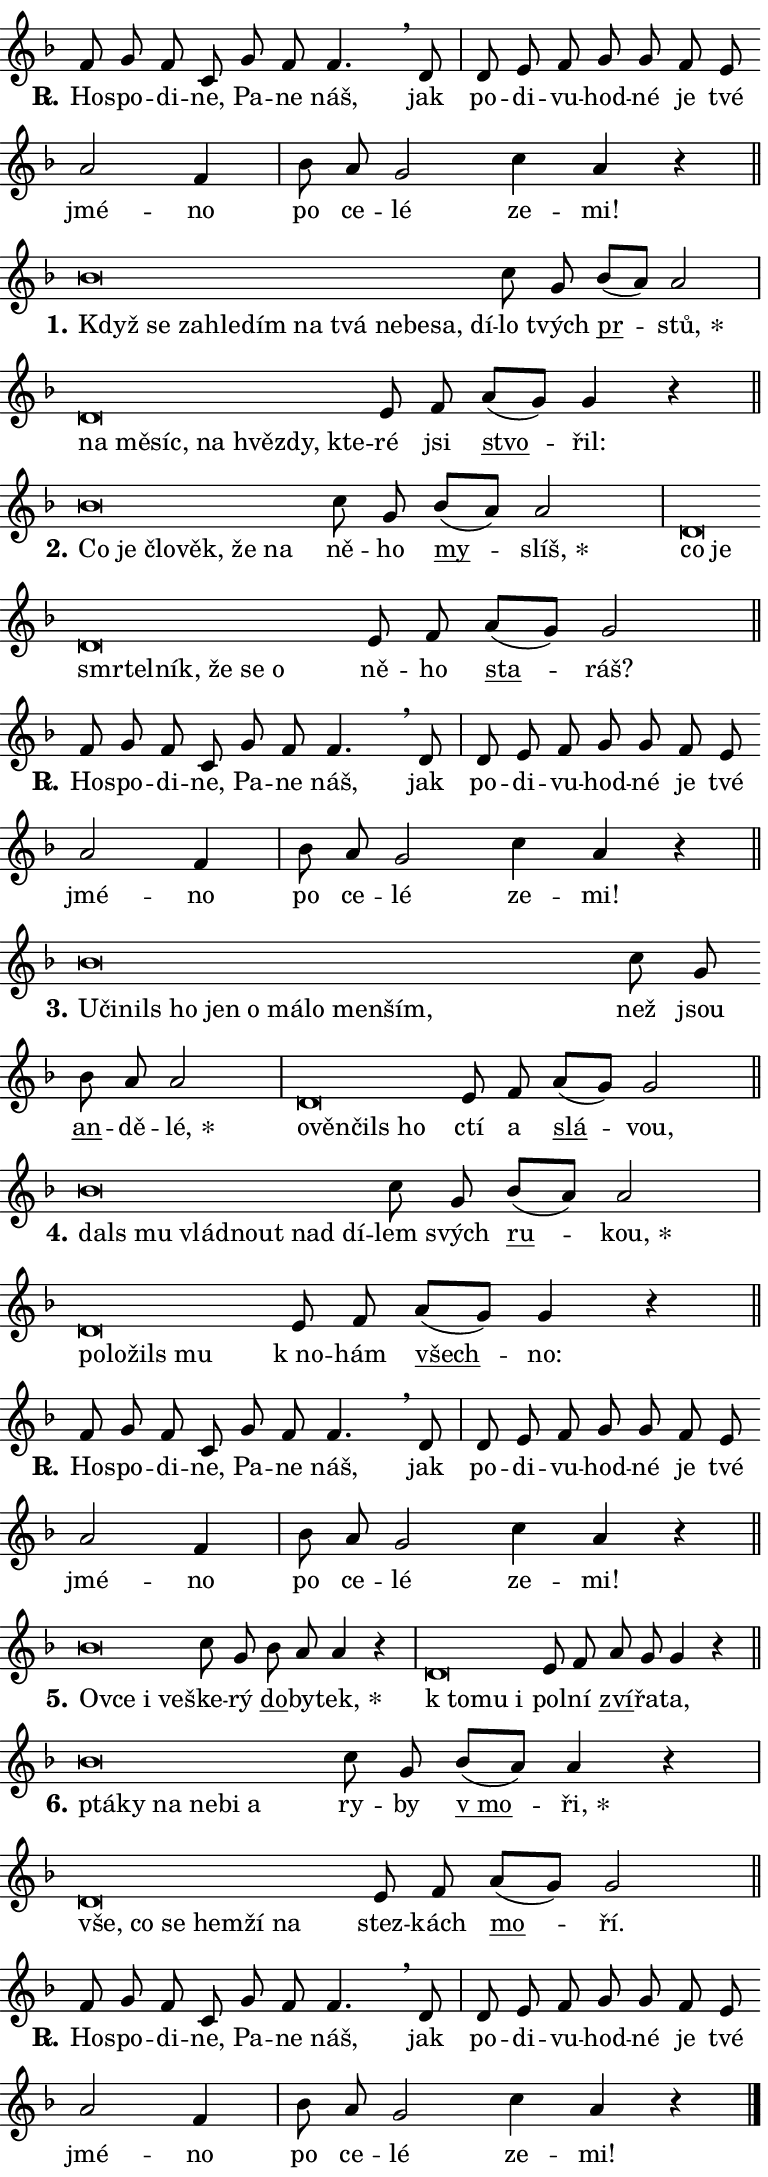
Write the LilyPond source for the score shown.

\version "2.24.0"
\header { tagline = "" }
\paper {
  indent = 0\cm
  top-margin = 0\cm
  right-margin = 0.13\cm % to fit lyric hyphens
  bottom-margin = 0\cm
  left-margin = 0\cm
  paper-width = 13\cm
  page-breaking = #ly:one-page-breaking
  system-system-spacing.basic-distance = #11
  score-system-spacing.basic-distance = #11
  ragged-last = ##f
}


%% Author: Thomas Morley
%% https://lists.gnu.org/archive/html/lilypond-user/2020-05/msg00002.html
#(define (line-position grob)
"Returns position of @var[grob} in current system:
   @code{'start}, if at first time-step
   @code{'end}, if at last time-step
   @code{'middle} otherwise
"
  (let* ((col (ly:item-get-column grob))
         (ln (ly:grob-object col 'left-neighbor))
         (rn (ly:grob-object col 'right-neighbor))
         (col-to-check-left (if (ly:grob? ln) ln col))
         (col-to-check-right (if (ly:grob? rn) rn col))
         (break-dir-left
           (and
             (ly:grob-property col-to-check-left 'non-musical #f)
             (ly:item-break-dir col-to-check-left)))
         (break-dir-right
           (and
             (ly:grob-property col-to-check-right 'non-musical #f)
             (ly:item-break-dir col-to-check-right))))
        (cond ((eqv? 1 break-dir-left) 'start)
              ((eqv? -1 break-dir-right) 'end)
              (else 'middle))))

#(define (tranparent-at-line-position vctor)
  (lambda (grob)
  "Relying on @code{line-position} select the relevant enry from @var{vctor}.
Used to determine transparency,"
    (case (line-position grob)
      ((end) (not (vector-ref vctor 0)))
      ((middle) (not (vector-ref vctor 1)))
      ((start) (not (vector-ref vctor 2))))))

noteHeadBreakVisibility =
#(define-music-function (break-visibility)(vector?)
"Makes @code{NoteHead}s transparent relying on @var{break-visibility}"
#{
  \override NoteHead.transparent =
    #(tranparent-at-line-position break-visibility)
#})

#(define delete-ledgers-for-transparent-note-heads
  (lambda (grob)
    "Reads whether a @code{NoteHead} is transparent.
If so this @code{NoteHead} is removed from @code{'note-heads} from
@var{grob}, which is supposed to be @code{LedgerLineSpanner}.
As a result ledgers are not printed for this @code{NoteHead}"
    (let* ((nhds-array (ly:grob-object grob 'note-heads))
           (nhds-list
             (if (ly:grob-array? nhds-array)
                 (ly:grob-array->list nhds-array)
                 '()))
           ;; Relies on the transparent-property being done before
           ;; Staff.LedgerLineSpanner.after-line-breaking is executed.
           ;; This is fragile ...
           (to-keep
             (remove
               (lambda (nhd)
                 (ly:grob-property nhd 'transparent #f))
               nhds-list)))
      ;; TODO find a better method to iterate over grob-arrays, similiar
      ;; to filter/remove etc for lists
      ;; For now rebuilt from scratch
      (set! (ly:grob-object grob 'note-heads)  '())
      (for-each
        (lambda (nhd)
          (ly:pointer-group-interface::add-grob grob 'note-heads nhd))
        to-keep))))

squashNotes = {
  \override NoteHead.X-extent = #'(-0.2 . 0.2)
  \override NoteHead.Y-extent = #'(-0.75 . 0)
  \override NoteHead.stencil =
    #(lambda (grob)
       (let ((pos (ly:grob-property grob 'staff-position)))
         (begin
           (if (< pos -7) (display "ERROR: Lower brevis then expected\n") (display ""))
           (if (<= pos -6) ly:text-interface::print ly:note-head::print))))
}
unSquashNotes = {
  \revert NoteHead.X-extent
  \revert NoteHead.Y-extent
  \revert NoteHead.stencil
}

hideNotes = \noteHeadBreakVisibility #begin-of-line-visible
unHideNotes = \noteHeadBreakVisibility #all-visible

% work-around for resetting accidentals
% https://lilypond.org/doc/v2.23/Documentation/notation/displaying-rhythms#unmetered-music
cadenzaMeasure = {
  \cadenzaOff
  \partial 1024 s1024
  \cadenzaOn
}

#(define-markup-command (accent layout props text) (markup?)
  "Underline accented syllable"
  (interpret-markup layout props
    #{\markup \override #'(offset . 4.3) \underline { #text }#}))

responsum = \markup \concat {
  "R" \hspace #-1.05 \path #0.1 #'((moveto 0 0.07) (lineto 0.9 0.8)) \hspace #0.05 "."
}

spaceSize = #0.6828661417322834 % exact space size for TeX Gyre Schola

\layout {
  \context {
    \Staff
    \remove "Time_signature_engraver"
    \override LedgerLineSpanner.after-line-breaking = #delete-ledgers-for-transparent-note-heads
  }
  \context {
    \Lyrics {
      \override LyricSpace.minimum-distance = \spaceSize
      \override LyricText.font-name = #"TeX Gyre Schola"
      \override LyricText.font-size = 1
      \override StanzaNumber.font-name = #"TeX Gyre Schola Bold"
      \override StanzaNumber.font-size = 1
    }
  }
  \context {
    \Score 
    \override NoteHead.text =
      #(lambda (grob) 
        (let ((pos (ly:grob-property grob 'staff-position)))
          #{\markup {
            \combine
              \halign #-0.55 \raise #(if (= pos -6) 0 0.5) \override #'(thickness . 2) \draw-line #'(3.2 . 0)
              \musicglyph "noteheads.sM1"
          }#}))
  }
}

% magnetic-lyrics.ily
%
%   written by
%     Jean Abou Samra <jean@abou-samra.fr>
%     Werner Lemberg <wl@gnu.org>
%
%   adapted by
%     Jiri Hon <jiri.hon@gmail.com>
%
% Version 2022-Apr-15

% https://www.mail-archive.com/lilypond-user@gnu.org/msg149350.html

#(define (Left_hyphen_pointer_engraver context)
   "Collect syllable-hyphen-syllable occurrences in lyrics and store
them in properties.  This engraver only looks to the left.  For
example, if the lyrics input is @code{foo -- bar}, it does the
following.

@itemize @bullet
@item
Set the @code{text} property of the @code{LyricHyphen} grob between
@q{foo} and @q{bar} to @code{foo}.

@item
Set the @code{left-hyphen} property of the @code{LyricText} grob with
text @q{foo} to the @code{LyricHyphen} grob between @q{foo} and
@q{bar}.
@end itemize

Use this auxiliary engraver in combination with the
@code{lyric-@/text::@/apply-@/magnetic-@/offset!} hook."
   (let ((hyphen #f)
         (text #f))
     (make-engraver
      (acknowledgers
       ((lyric-syllable-interface engraver grob source-engraver)
        (set! text grob)))
      (end-acknowledgers
       ((lyric-hyphen-interface engraver grob source-engraver)
        ;(when (not (grob::has-interface grob 'lyric-space-interface))
          (set! hyphen grob)));)
      ((stop-translation-timestep engraver)
       (when (and text hyphen)
         (ly:grob-set-object! text 'left-hyphen hyphen))
       (set! text #f)
       (set! hyphen #f)))))

#(define (lyric-text::apply-magnetic-offset! grob)
   "If the space between two syllables is less than the value in
property @code{LyricText@/.details@/.squash-threshold}, move the right
syllable to the left so that it gets concatenated with the left
syllable.

Use this function as a hook for
@code{LyricText@/.after-@/line-@/breaking} if the
@code{Left_@/hyphen_@/pointer_@/engraver} is active."
   (let ((hyphen (ly:grob-object grob 'left-hyphen #f)))
     (when hyphen
       (let ((left-text (ly:spanner-bound hyphen LEFT)))
         (when (grob::has-interface left-text 'lyric-syllable-interface)
           (let* ((common (ly:grob-common-refpoint grob left-text X))
                  (this-x-ext (ly:grob-extent grob common X))
                  (left-x-ext
                   (begin
                     ;; Trigger magnetism for left-text.
                     (ly:grob-property left-text 'after-line-breaking)
                     (ly:grob-extent left-text common X)))
                  ;; `delta` is the gap width between two syllables.
                  (delta (- (interval-start this-x-ext)
                            (interval-end left-x-ext)))
                  (details (ly:grob-property grob 'details))
                  (threshold (assoc-get 'squash-threshold details 0.2)))
             (when (< delta threshold)
               (let* (;; We have to manipulate the input text so that
                      ;; ligatures crossing syllable boundaries are not
                      ;; disabled.  For languages based on the Latin
                      ;; script this is essentially a beautification.
                      ;; However, for non-Western scripts it can be a
                      ;; necessity.
                      (lt (ly:grob-property left-text 'text))
                      (rt (ly:grob-property grob 'text))
                      (is-space (grob::has-interface hyphen 'lyric-space-interface))
                      (space (if is-space " " ""))
                      (extra-delta (if is-space spaceSize 0))
                      ;; Append new syllable.
                      (ltrt-space (if (and (string? lt) (string? rt))
                                (string-append lt space rt)
                                (make-concat-markup (list lt space rt))))
                      ;; Right-align `ltrt` to the right side.
                      (ltrt-space-markup (grob-interpret-markup
                               grob
                               (make-translate-markup
                                (cons (interval-length this-x-ext) 0)
                                (make-right-align-markup ltrt-space)))))
                 (begin
                   ;; Don't print `left-text`.
                   (ly:grob-set-property! left-text 'stencil #f)
                   ;; Set text and stencil (which holds all collected
                   ;; syllables so far) and shift it to the left.
                   (ly:grob-set-property! grob 'text ltrt-space)
                   (ly:grob-set-property! grob 'stencil ltrt-space-markup)
                   (ly:grob-translate-axis! grob (- (- delta extra-delta)) X))))))))))


#(define (lyric-hyphen::displace-bounds-first grob)
   ;; Make very sure this callback isn't triggered too early.
   (let ((left (ly:spanner-bound grob LEFT))
         (right (ly:spanner-bound grob RIGHT)))
     (ly:grob-property left 'after-line-breaking)
     (ly:grob-property right 'after-line-breaking)
     (ly:lyric-hyphen::print grob)))

squashThreshold = #0.4

\layout {
  \context {
    \Lyrics
    \consists #Left_hyphen_pointer_engraver
    \override LyricText.after-line-breaking =
      #lyric-text::apply-magnetic-offset!
    \override LyricHyphen.stencil = #lyric-hyphen::displace-bounds-first
    \override LyricText.details.squash-threshold = \squashThreshold
    \override LyricHyphen.minimum-distance = 0
    \override LyricHyphen.minimum-length = \squashThreshold
  }
}

squashText = \override LyricText.details.squash-threshold = 9999
unSquashText = \override LyricText.details.squash-threshold = \squashThreshold

leftText = \override LyricText.self-alignment-X = #LEFT
unLeftText = \revert LyricText.self-alignment-X

starOffset = #(lambda (grob) 
                (let ((x_offset (ly:self-alignment-interface::aligned-on-x-parent grob)))
                  (if (= x_offset 0) 0 (+ x_offset 1.2))))

star = #(define-music-function (syllable)(string?)
"Append star separator at the end of a syllable"
#{
  \once \override LyricText.X-offset = #starOffset
  \lyricmode { \markup {
    #syllable
    \override #'((font-name . "TeX Gyre Schola Bold")) \hspace #0.2 \lower #0.65 \larger "*"
  } }
#})

starAccent = #(define-music-function (syllable)(string?)
"Append star separator at the end of a syllable and make accent"
#{
  \once \override LyricText.X-offset = #starOffset
  \lyricmode { \markup {
    \accent #syllable
    \override #'((font-name . "TeX Gyre Schola Bold")) \hspace #0.2 \lower #0.65 \larger "*"
  } }
#})

breath = #(define-music-function (syllable)(string?)
"Append breathing indicator at the end of a syllable"
#{
  \lyricmode { \markup { #syllable "+" } }
#})

optionalBreath = #(define-music-function (syllable)(string?)
"Append optional breathing indicator at the end of a syllable"
#{
  \lyricmode { \markup { #syllable "(+)" } }
#})


\score {
    <<
        \new Voice = "melody" { \cadenzaOn \key f \major \relative { f'8 g f c g' f f4. \breathe d8 \cadenzaMeasure \bar "|" d e f \bar "" g g \bar "" f e \bar "" a2 f4 \cadenzaMeasure \bar "|" bes8 a g2 \bar "" c4 a r \cadenzaMeasure \bar "||" \break } }
        \new Lyrics \lyricsto "melody" { \lyricmode { \set stanza = \responsum
Ho -- spo -- di -- ne, Pa -- ne náš, jak po -- di -- vu -- hod -- né je tvé jmé -- no po ce -- lé ze -- mi! } }
    >>
    \layout {}
}

\score {
    <<
        \new Voice = "melody" { \cadenzaOn \key f \major \relative { \squashNotes bes'\breve*1/16 \hideNotes \breve*1/16 \bar "" \breve*1/16 \bar "" \breve*1/16 \bar "" \breve*1/16 \bar "" \breve*1/16 \bar "" \breve*1/16 \bar "" \breve*1/16 \bar "" \breve*1/16 \bar "" \breve*1/16 \breve*1/16 \bar "" \unHideNotes \unSquashNotes c8 g \bar "" bes[( a)] a2 \cadenzaMeasure \bar "|" \squashNotes d,\breve*1/16 \hideNotes \breve*1/16 \bar "" \breve*1/16 \bar "" \breve*1/16 \bar "" \breve*1/16 \bar "" \breve*1/16 \breve*1/16 \bar "" \unHideNotes \unSquashNotes e8 f \bar "" a[( g)] g4 r \cadenzaMeasure \bar "||" \break } }
        \new Lyrics \lyricsto "melody" { \lyricmode { \set stanza = "1."
\leftText Když \squashText se za -- hle -- dím na tvá ne -- be -- sa, dí -- \unLeftText \unSquashText lo tvých \markup \accent pr -- \star stů, \leftText na \squashText mě -- síc, na hvěz -- dy, kte -- \unLeftText \unSquashText ré jsi \markup \accent stvo -- řil: } }
    >>
    \layout {}
}

\score {
    <<
        \new Voice = "melody" { \cadenzaOn \key f \major \relative { \squashNotes bes'\breve*1/16 \hideNotes \breve*1/16 \bar "" \breve*1/16 \bar "" \breve*1/16 \bar "" \breve*1/16 \breve*1/16 \bar "" \unHideNotes \unSquashNotes c8 g \bar "" bes[( a)] a2 \cadenzaMeasure \bar "|" \squashNotes d,\breve*1/16 \hideNotes \breve*1/16 \bar "" \breve*1/16 \bar "" \breve*1/16 \bar "" \breve*1/16 \bar "" \breve*1/16 \bar "" \breve*1/16 \breve*1/16 \bar "" \unHideNotes \unSquashNotes e8 f \bar "" a[( g)] g2 \cadenzaMeasure \bar "||" \break } }
        \new Lyrics \lyricsto "melody" { \lyricmode { \set stanza = "2."
\leftText Co \squashText je člo -- věk, že na \unLeftText \unSquashText ně -- ho \markup \accent my -- \star slíš, \leftText co \squashText je smr -- tel -- ník, že se o \unLeftText \unSquashText ně -- ho \markup \accent sta -- ráš? } }
    >>
    \layout {}
}

\score {
    <<
        \new Voice = "melody" { \cadenzaOn \key f \major \relative { f'8 g f c g' f f4. \breathe d8 \cadenzaMeasure \bar "|" d e f \bar "" g g \bar "" f e \bar "" a2 f4 \cadenzaMeasure \bar "|" bes8 a g2 \bar "" c4 a r \cadenzaMeasure \bar "||" \break } }
        \new Lyrics \lyricsto "melody" { \lyricmode { \set stanza = \responsum
Ho -- spo -- di -- ne, Pa -- ne náš, jak po -- di -- vu -- hod -- né je tvé jmé -- no po ce -- lé ze -- mi! } }
    >>
    \layout {}
}

\score {
    <<
        \new Voice = "melody" { \cadenzaOn \key f \major \relative { \squashNotes bes'\breve*1/16 \hideNotes \breve*1/16 \bar "" \breve*1/16 \bar "" \breve*1/16 \bar "" \breve*1/16 \bar "" \breve*1/16 \bar "" \breve*1/16 \bar "" \breve*1/16 \bar "" \breve*1/16 \breve*1/16 \bar "" \unHideNotes \unSquashNotes c8 g \bar "" bes a a2 \cadenzaMeasure \bar "|" \squashNotes d,\breve*1/16 \hideNotes \breve*1/16 \bar "" \breve*1/16 \breve*1/16 \bar "" \unHideNotes \unSquashNotes e8 f \bar "" a[( g)] g2 \cadenzaMeasure \bar "||" \break } }
        \new Lyrics \lyricsto "melody" { \lyricmode { \set stanza = "3."
\leftText U -- \squashText či -- nils ho jen o má -- lo men -- ším, \unLeftText \unSquashText než jsou \markup \accent an -- dě -- \star lé, \leftText o -- \squashText věn -- čils ho \unLeftText \unSquashText ctí a \markup \accent slá -- vou, } }
    >>
    \layout {}
}

\score {
    <<
        \new Voice = "melody" { \cadenzaOn \key f \major \relative { \squashNotes bes'\breve*1/16 \hideNotes \breve*1/16 \bar "" \breve*1/16 \bar "" \breve*1/16 \bar "" \breve*1/16 \breve*1/16 \bar "" \unHideNotes \unSquashNotes c8 g \bar "" bes[( a)] a2 \cadenzaMeasure \bar "|" \squashNotes d,\breve*1/16 \hideNotes \breve*1/16 \bar "" \breve*1/16 \breve*1/16 \bar "" \unHideNotes \unSquashNotes e8 f \bar "" a[( g)] g4 r \cadenzaMeasure \bar "||" \break } }
        \new Lyrics \lyricsto "melody" { \lyricmode { \set stanza = "4."
\leftText dals \squashText mu vlád -- nout nad dí -- \unLeftText \unSquashText lem svých \markup \accent ru -- \star kou, \leftText po -- \squashText lo -- žils mu \unLeftText \unSquashText "k no" -- hám \markup \accent všech -- no: } }
    >>
    \layout {}
}

\score {
    <<
        \new Voice = "melody" { \cadenzaOn \key f \major \relative { f'8 g f c g' f f4. \breathe d8 \cadenzaMeasure \bar "|" d e f \bar "" g g \bar "" f e \bar "" a2 f4 \cadenzaMeasure \bar "|" bes8 a g2 \bar "" c4 a r \cadenzaMeasure \bar "||" \break } }
        \new Lyrics \lyricsto "melody" { \lyricmode { \set stanza = \responsum
Ho -- spo -- di -- ne, Pa -- ne náš, jak po -- di -- vu -- hod -- né je tvé jmé -- no po ce -- lé ze -- mi! } }
    >>
    \layout {}
}

\score {
    <<
        \new Voice = "melody" { \cadenzaOn \key f \major \relative { \squashNotes bes'\breve*1/16 \hideNotes \breve*1/16 \bar "" \breve*1/16 \breve*1/16 \bar "" \unHideNotes \unSquashNotes c8 g \bar "" bes a a4 r \cadenzaMeasure \bar "|" \squashNotes d,\breve*1/16 \hideNotes \breve*1/16 \breve*1/16 \bar "" \unHideNotes \unSquashNotes e8 f \bar "" a g g4 r \cadenzaMeasure \bar "||" \break } }
        \new Lyrics \lyricsto "melody" { \lyricmode { \set stanza = "5."
\leftText Ov -- \squashText ce i ve -- \unLeftText \unSquashText ške -- rý \markup \accent do -- by -- \star tek, \leftText "k to" -- \squashText mu i \unLeftText \unSquashText pol -- ní \markup \accent zví -- řa -- ta, } }
    >>
    \layout {}
}

\score {
    <<
        \new Voice = "melody" { \cadenzaOn \key f \major \relative { \squashNotes bes'\breve*1/16 \hideNotes \breve*1/16 \bar "" \breve*1/16 \bar "" \breve*1/16 \bar "" \breve*1/16 \breve*1/16 \bar "" \unHideNotes \unSquashNotes c8 g \bar "" bes[( a)] a4 r \cadenzaMeasure \bar "|" \squashNotes d,\breve*1/16 \hideNotes \breve*1/16 \bar "" \breve*1/16 \bar "" \breve*1/16 \bar "" \breve*1/16 \breve*1/16 \bar "" \unHideNotes \unSquashNotes e8 f \bar "" a[( g)] g2 \cadenzaMeasure \bar "||" \break } }
        \new Lyrics \lyricsto "melody" { \lyricmode { \set stanza = "6."
\leftText ptá -- \squashText ky na ne -- bi a \unLeftText \unSquashText ry -- by \markup \accent "v mo" -- \star ři, \leftText vše, \squashText co se hem -- ží na \unLeftText \unSquashText stez -- kách \markup \accent mo -- ří. } }
    >>
    \layout {}
}

\score {
    <<
        \new Voice = "melody" { \cadenzaOn \key f \major \relative { f'8 g f c g' f f4. \breathe d8 \cadenzaMeasure \bar "|" d e f \bar "" g g \bar "" f e \bar "" a2 f4 \cadenzaMeasure \bar "|" bes8 a g2 \bar "" c4 a r \cadenzaMeasure \bar "||" \break } \bar "|." }
        \new Lyrics \lyricsto "melody" { \lyricmode { \set stanza = \responsum
Ho -- spo -- di -- ne, Pa -- ne náš, jak po -- di -- vu -- hod -- né je tvé jmé -- no po ce -- lé ze -- mi! } }
    >>
    \layout {}
}
